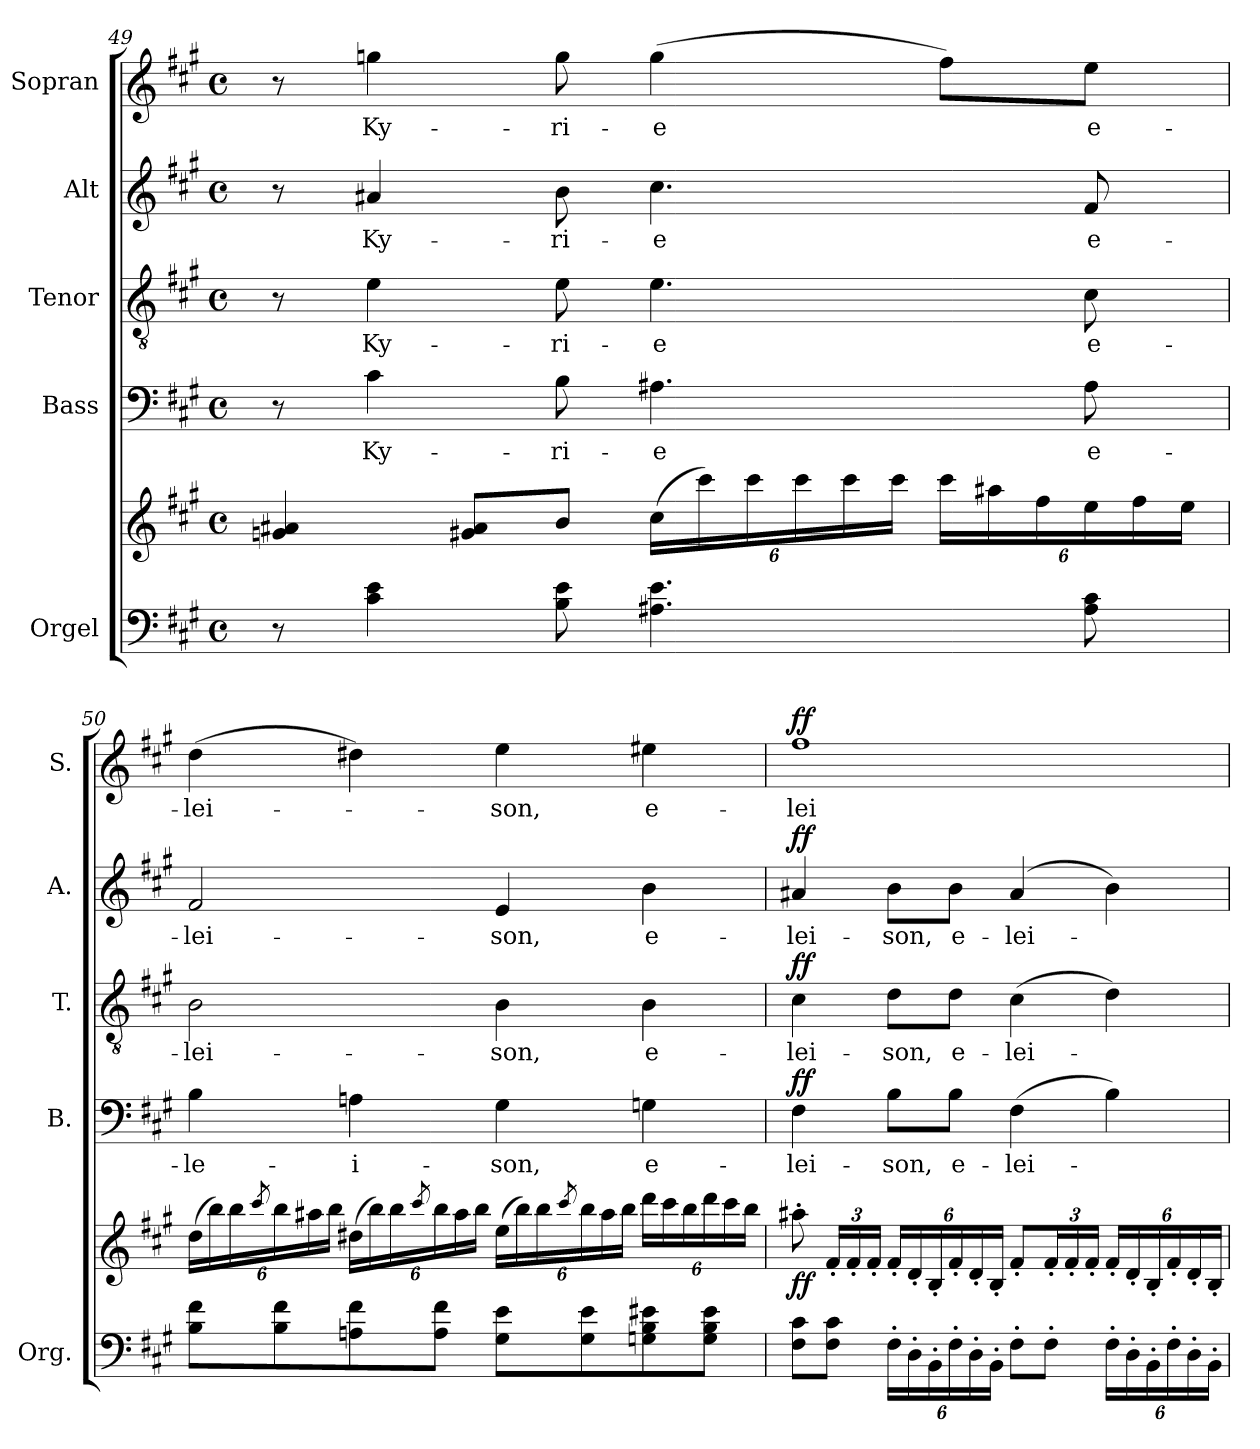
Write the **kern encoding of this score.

**kern	**kern	**dynam	**kern	**text	**dynam	**kern	**text	**dynam	**kern	**text	**dynam	**kern	**text	**dynam
*part5	*part5	*part5	*part4	*part4	*part4	*part3	*part3	*part3	*part2	*part2	*part2	*part1	*part1	*part1
*staff6	*staff5	*staff5/6	*staff4	*staff4	*staff4	*staff3	*staff3	*staff3	*staff2	*staff2	*staff2	*staff1	*staff1	*staff1
*I"Orgel	*	*	*I"Bass	*	*	*I"Tenor	*	*	*I"Alt	*	*	*I"Sopran	*	*
*I'Org.	*	*	*I'B.	*	*	*I'T.	*	*	*I'A.	*	*	*I'S.	*	*
!!LO:LB:g=z
*clefF4	*clefG2	*	*clefF4	*	*	*clefGv2	*	*	*clefG2	*	*	*clefG2	*	*
*k[f#c#g#]	*k[f#c#g#]	*	*k[f#c#g#]	*	*	*k[f#c#g#]	*	*	*k[f#c#g#]	*	*	*k[f#c#g#]	*	*
*A:	*A:	*	*A:	*	*	*A:	*	*	*A:	*	*	*A:	*	*
*M4/4	*M4/4	*	*M4/4	*	*	*M4/4	*	*	*M4/4	*	*	*M4/4	*	*
*met(c)	*met(c)	*	*met(c)	*	*	*met(c)	*	*	*met(c)	*	*	*met(c)	*	*
=49	=49	=49	=49	=49	=49	=49	=49	=49	=49	=49	=49	=49	=49	=49
8r	4gn/ 4a#X/	.	8r	.	.	8r	.	.	8r	.	.	8r	.	.
!	!	!	!	!LO:LY:b	!	!	!LO:LY:b	!	!	!LO:LY:b	!	!	!LO:LY:b	!
4c#\ 4e\	.	.	4c#\	Ky-	.	4e\	Ky-	.	4a#X/	Ky-	.	4ggn\	Ky-	.
.	8g#X/ 8a#/L	.	.	.	.	.	.	.	.	.	.	.	.	.
!	!	!	!	!LO:LY:b	!	!	!LO:LY:b	!	!	!LO:LY:b	!	!	!LO:LY:b	!
8B\ 8e\	8b/J	.	8B\	-ri-	.	8e\	-ri-	.	8b\	-ri-	.	8gg\	-ri-	.
*	*Xbrackettup	*	*	*	*	*	*	*	*	*	*	*	*	*
!	!	!	!	!LO:LY:b	!	!	!LO:LY:b	!	!	!LO:LY:b	!	!	!LO:LY:b	!
4.A#X\ 4.e\	(>24cc#\LL	.	4.A#X\	-e	.	4.e\	-e	.	4.cc#\	-e	.	(>4gg\	-e	.
.	24ccc#\)	.	.	.	.	.	.	.	.	.	.	.	.	.
.	24ccc#\	.	.	.	.	.	.	.	.	.	.	.	.	.
.	24ccc#\	.	.	.	.	.	.	.	.	.	.	.	.	.
.	24ccc#\	.	.	.	.	.	.	.	.	.	.	.	.	.
.	24ccc#\JJ	.	.	.	.	.	.	.	.	.	.	.	.	.
.	24ccc#\LL	.	.	.	.	.	.	.	.	.	.	8ff#\L)	.	.
.	24aa#X\	.	.	.	.	.	.	.	.	.	.	.	.	.
.	24ff#\	.	.	.	.	.	.	.	.	.	.	.	.	.
!	!	!	!	!LO:LY:b	!	!	!LO:LY:b	!	!	!LO:LY:b	!	!	!LO:LY:b	!
8A#\ 8c#\	24ee\	.	8A#\	e-	.	8c#\	e-	.	8f#/	e-	.	8ee\J	e-	.
.	24ff#\	.	.	.	.	.	.	.	.	.	.	.	.	.
.	24ee\JJ	.	.	.	.	.	.	.	.	.	.	.	.	.
=50	=50	=50	=50	=50	=50	=50	=50	=50	=50	=50	=50	=50	=50	=50
!	!	!	!	!LO:LY:b	!	!	!LO:LY:b	!	!	!LO:LY:b	!	!	!LO:LY:b	!
8B\ 8f#\L	(>24dd\LL	.	4B\	-le-	.	2B\	-lei-	.	2f#/	-lei-	.	(>4dd\	-lei-	.
.	24bb\)	.	.	.	.	.	.	.	.	.	.	.	.	.
.	24bb\	.	.	.	.	.	.	.	.	.	.	.	.	.
.	8qccc#/	.	.	.	.	.	.	.	.	.	.	.	.	.
8B\ 8f#\	24bb\	.	.	.	.	.	.	.	.	.	.	.	.	.
.	24aa#X\	.	.	.	.	.	.	.	.	.	.	.	.	.
.	24bb\JJ	.	.	.	.	.	.	.	.	.	.	.	.	.
!	!	!	!	!LO:LY:b	!	!	!	!	!	!	!	!	!	!
8An\ 8f#\	(>24dd#X\LL	.	4An\	-i-	.	.	.	.	.	.	.	4dd#X\)	.	.
.	24bb\)	.	.	.	.	.	.	.	.	.	.	.	.	.
.	24bb\	.	.	.	.	.	.	.	.	.	.	.	.	.
.	8qccc#/	.	.	.	.	.	.	.	.	.	.	.	.	.
8A\ 8f#\J	24bb\	.	.	.	.	.	.	.	.	.	.	.	.	.
.	24aa#\	.	.	.	.	.	.	.	.	.	.	.	.	.
.	24bb\JJ	.	.	.	.	.	.	.	.	.	.	.	.	.
!	!	!	!	!LO:LY:b	!	!	!LO:LY:b	!	!	!LO:LY:b	!	!	!LO:LY:b	!
8G#\ 8e\L	(>24ee\LL	.	4G#\	-son,	.	4B\	-son,	.	4e/	-son,	.	4ee\	-son,	.
.	24bb\)	.	.	.	.	.	.	.	.	.	.	.	.	.
.	24bb\	.	.	.	.	.	.	.	.	.	.	.	.	.
.	8qccc#/	.	.	.	.	.	.	.	.	.	.	.	.	.
8G#\ 8e\	24bb\	.	.	.	.	.	.	.	.	.	.	.	.	.
.	24aa#\	.	.	.	.	.	.	.	.	.	.	.	.	.
.	24bb\JJ	.	.	.	.	.	.	.	.	.	.	.	.	.
!	!	!	!	!LO:LY:b	!	!	!LO:LY:b	!	!	!LO:LY:b	!	!	!LO:LY:b	!
8Gn\ 8B\ 8e#X\	24ddd\LL	.	4Gn\	e-	.	4B\	e-	.	4b\	e-	.	4ee#X\	e-	.
.	24ccc#\	.	.	.	.	.	.	.	.	.	.	.	.	.
.	24bb\	.	.	.	.	.	.	.	.	.	.	.	.	.
8G\ 8B\ 8e#\J	24ddd\	.	.	.	.	.	.	.	.	.	.	.	.	.
.	24ccc#\	.	.	.	.	.	.	.	.	.	.	.	.	.
.	24bb\JJ	.	.	.	.	.	.	.	.	.	.	.	.	.
=51	=51	=51	=51	=51	=51	=51	=51	=51	=51	=51	=51	=51	=51	=51
!	!	!LO:DY:b	!	!LO:LY:b	!LO:DY:a	!	!LO:LY:b	!LO:DY:a	!	!LO:LY:b	!LO:DY:a	!	!LO:LY:b	!LO:DY:a
8F#\ 8c#\L	8aa#X'>\	ff	4F#\	-lei-	ff	4c#\	-lei-	ff	4a#X/	-lei-	ff	1ff#	-lei-	ff
8F#\ 8c#\J	24f#'</LL	.	.	.	.	.	.	.	.	.	.	.	.	.
.	24f#'</	.	.	.	.	.	.	.	.	.	.	.	.	.
.	24f#'</JJ	.	.	.	.	.	.	.	.	.	.	.	.	.
*Xbrackettup	*	*	*	*	*	*	*	*	*	*	*	*	*	*
!	!	!	!	!LO:LY:b	!	!	!LO:LY:b	!	!	!LO:LY:b	!	!	!	!
24F#'>\LL	24f#'</LL	.	8B\L	-son,	.	8d\L	-son,	.	8b\L	-son,	.	.	.	.
24D'>\	24d'</	.	.	.	.	.	.	.	.	.	.	.	.	.
24BB'>\	24B'</	.	.	.	.	.	.	.	.	.	.	.	.	.
!	!	!	!	!LO:LY:b	!	!	!LO:LY:b	!	!	!LO:LY:b	!	!	!	!
24F#'>\	24f#'</	.	8B\J	e-	.	8d\J	e-	.	8b\J	e-	.	.	.	.
24D'>\	24d'</	.	.	.	.	.	.	.	.	.	.	.	.	.
24BB'>\JJ	24B'</JJ	.	.	.	.	.	.	.	.	.	.	.	.	.
!	!	!	!	!LO:LY:b	!	!	!LO:LY:b	!	!	!LO:LY:b	!	!	!	!
8F#'>\L	8f#'</L	.	(>4F#\	-lei-	.	(>4c#\	-lei-	.	(4a#/	-lei-	.	.	.	.
8F#'>\J	24f#'</L	.	.	.	.	.	.	.	.	.	.	.	.	.
.	24f#'</	.	.	.	.	.	.	.	.	.	.	.	.	.
.	24f#'</JJ	.	.	.	.	.	.	.	.	.	.	.	.	.
24F#'>\LL	24f#'</LL	.	4B\)	.	.	4d\)	.	.	4b\)	.	.	.	.	.
24D'>\	24d'</	.	.	.	.	.	.	.	.	.	.	.	.	.
24BB'>\	24B'</	.	.	.	.	.	.	.	.	.	.	.	.	.
24F#'>\	24f#'</	.	.	.	.	.	.	.	.	.	.	.	.	.
24D'>\	24d'</	.	.	.	.	.	.	.	.	.	.	.	.	.
24BB'>\JJ	24B'</JJ	.	.	.	.	.	.	.	.	.	.	.	.	.
=	=	=	=	=	=	=	=	=	=	=	=	=	=	=
*-	*-	*-	*-	*-	*-	*-	*-	*-	*-	*-	*-	*-	*-	*-
